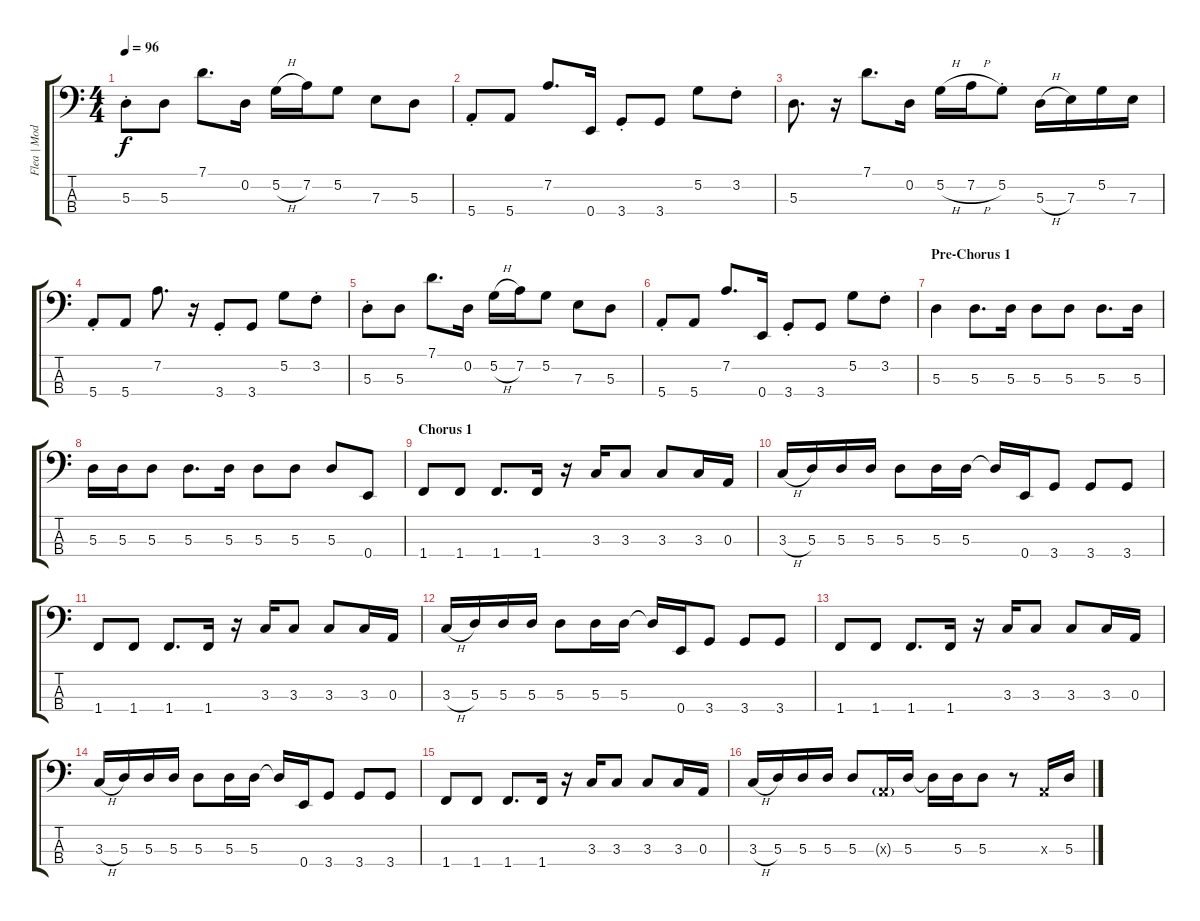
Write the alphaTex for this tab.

\track ("Flea | Modulus Flea Bass" "Flea | Mod") {instrument electricbassfinger}
\staff {score tabs}
\tuning (G2 D2 A1 E1) {hide}
\ts (4 4)
\tempo 96
\clef f4
\ks c
5.3{st}.8{dy f} 5.3.8 7.1.8{d} 0.2.16 5.2{h}.16 7.2.16 5.2.8 7.3.8 5.3.8 |
5.4{st}.8 5.4.8 7.2.8{d} 0.4.16 3.4{st}.8 3.4.8 5.2.8 3.2{st}.8 |
5.3.8{d} r.16 7.1.8{d} 0.2.16 5.2{h}.16 7.2{h}.16 5.2{st}.8 5.3{h}.16 7.3.16 5.2.16 7.3.16 |
5.4{st}.8 5.4.8 7.2.8{d} r.16 3.4{st}.8 3.4.8 5.2.8 3.2{st}.8 |
5.3{st}.8 5.3.8 7.1.8{d} 0.2.16 5.2{h}.16 7.2.16 5.2.8 7.3.8 5.3.8 |
5.4{st}.8 5.4.8 7.2.8{d} 0.4.16 3.4{st}.8 3.4.8 5.2.8 3.2{st}.8 |
\section ("" "Pre-Chorus 1")
5.3.4 5.3.8{d} 5.3.16 5.3.8 5.3.8 5.3.8{d} 5.3.16 |
5.3.16 5.3.16 5.3.8 5.3.8{d} 5.3.16 5.3.8 5.3.8 5.3.8 0.4.8 |
\section ("" "Chorus 1")
1.4.8 1.4.8 1.4.8{d} 1.4.16 r.16 3.3.16 3.3.8 3.3.8 3.3.16 0.3.16 |
3.3{h}.16 5.3.16 5.3.16 5.3.16 5.3.8 5.3.16 5.3.16 5.3{t}.16 0.4.16 3.4.8 3.4.8 3.4.8 |
1.4.8 1.4.8 1.4.8{d} 1.4.16 r.16 3.3.16 3.3.8 3.3.8 3.3.16 0.3.16 |
3.3{h}.16 5.3.16 5.3.16 5.3.16 5.3.8 5.3.16 5.3.16 5.3{t}.16 0.4.16 3.4.8 3.4.8 3.4.8 |
1.4.8 1.4.8 1.4.8{d} 1.4.16 r.16 3.3.16 3.3.8 3.3.8 3.3.16 0.3.16 |
3.3{h}.16 5.3.16 5.3.16 5.3.16 5.3.8 5.3.16 5.3.16 5.3{t}.16 0.4.16 3.4.8 3.4.8 3.4.8 |
1.4.8 1.4.8 1.4.8{d} 1.4.16 r.16 3.3.16 3.3.8 3.3.8 3.3.16 0.3.16 |
3.3{h}.16 5.3.16 5.3.16 5.3.16 5.3.8 0.3{g x}.16 5.3.16 5.3{t}.16 5.3.16 5.3.8 r.8 0.3{x}.16 5.3.16
